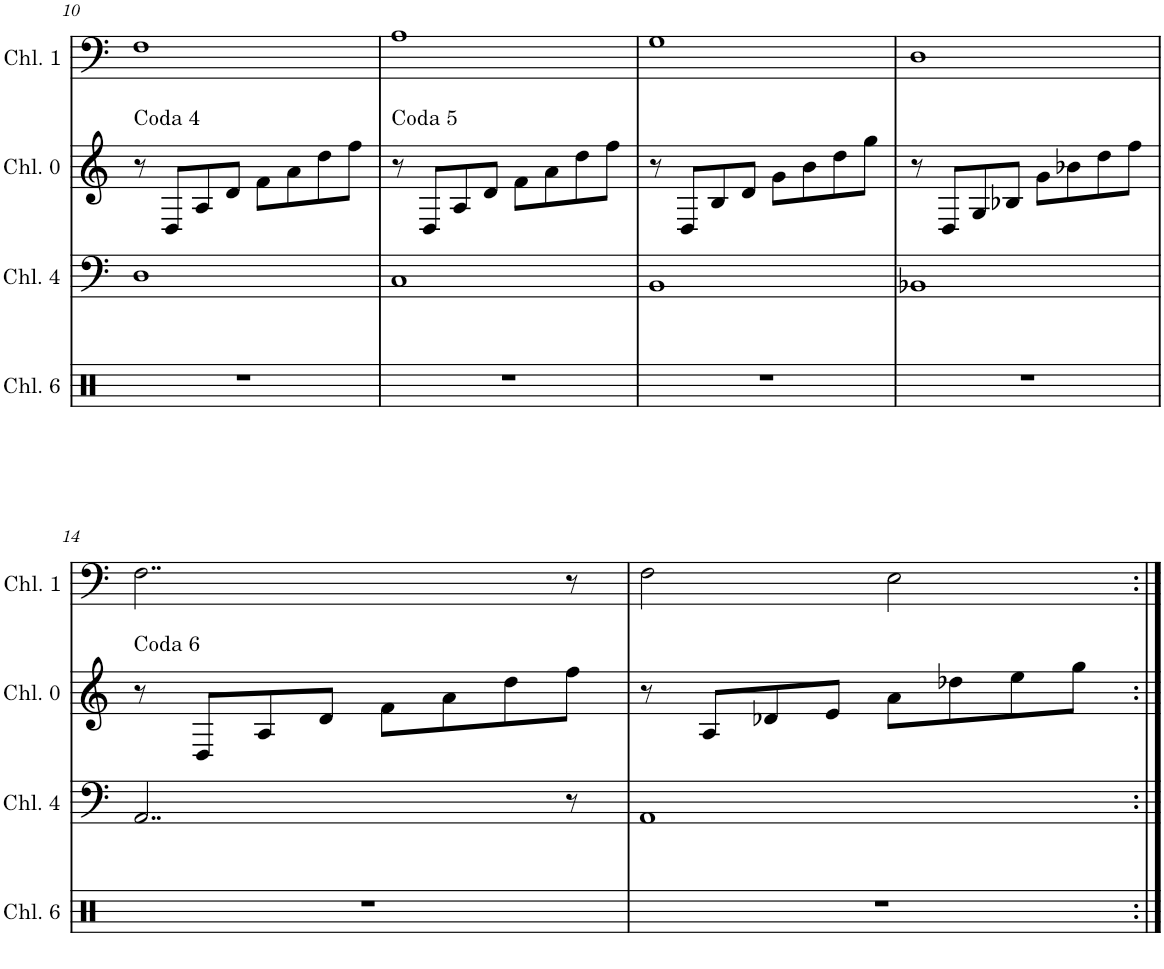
**kern	**kern	**kern	**kern
*part4	*part3	*part2	*part1
*staff4	*staff3	*staff2	*staff1
*I"Channel 6	*I"Channel 4	*I"Channel 0	*I"Channel 1
*I'Chl. 6	*I'Chl. 4	*I'Chl. 0	*I'Chl. 1
!!LO:PB:g=z
*clefX	*clefF4	*clefG2	*clefF4
*k[]	*k[]	*k[]	*k[]
*M4/4	*M4/4	*M4/4	*M4/4
*met(c)	*met(c)	*met(c)	*met(c)
=10	=10	=10	=10
!	!	!LO:TX:a:t=Coda 4	!
1r	1D	8r	1F
.	.	8D/L	.
.	.	8A/	.
.	.	8d/J	.
.	.	8f\L	.
.	.	8a\	.
.	.	8dd\	.
.	.	8ff\J	.
=11	=11	=11	=11
!	!	!LO:TX:a:t=Coda 5	!
1r	1C	8r	1A
.	.	8D/L	.
.	.	8A/	.
.	.	8d/J	.
.	.	8f\L	.
.	.	8a\	.
.	.	8dd\	.
.	.	8ff\J	.
=12	=12	=12	=12
1r	1BB	8r	1G
.	.	8D/L	.
.	.	8B/	.
.	.	8d/J	.
.	.	8g\L	.
.	.	8b\	.
.	.	8dd\	.
.	.	8gg\J	.
=13	=13	=13	=13
1r	1BB-X	8r	1D
.	.	8D/L	.
.	.	8G/	.
.	.	8B-X/J	.
.	.	8g\L	.
.	.	8b-X\	.
.	.	8dd\	.
.	.	8ff\J	.
!!LO:LB:g=z
=14	=14	=14	=14
!	!	!LO:TX:a:t=Coda 6	!
1r	2..AA/	8r	2..F\
.	.	8D/L	.
.	.	8A/	.
.	.	8d/J	.
.	.	8f\L	.
.	.	8a\	.
.	.	8dd\	.
.	8r	8ff\J	8r
=15	=15	=15	=15
1r	1AA	8r	2F\
.	.	8A/L	.
.	.	8d-X/	.
.	.	8e/J	.
.	.	8a\L	2E\
.	.	8dd-X\	.
.	.	8ee\	.
.	.	8gg\J	.
=:|!	=:|!	=:|!	=:|!
*-	*-	*-	*-
